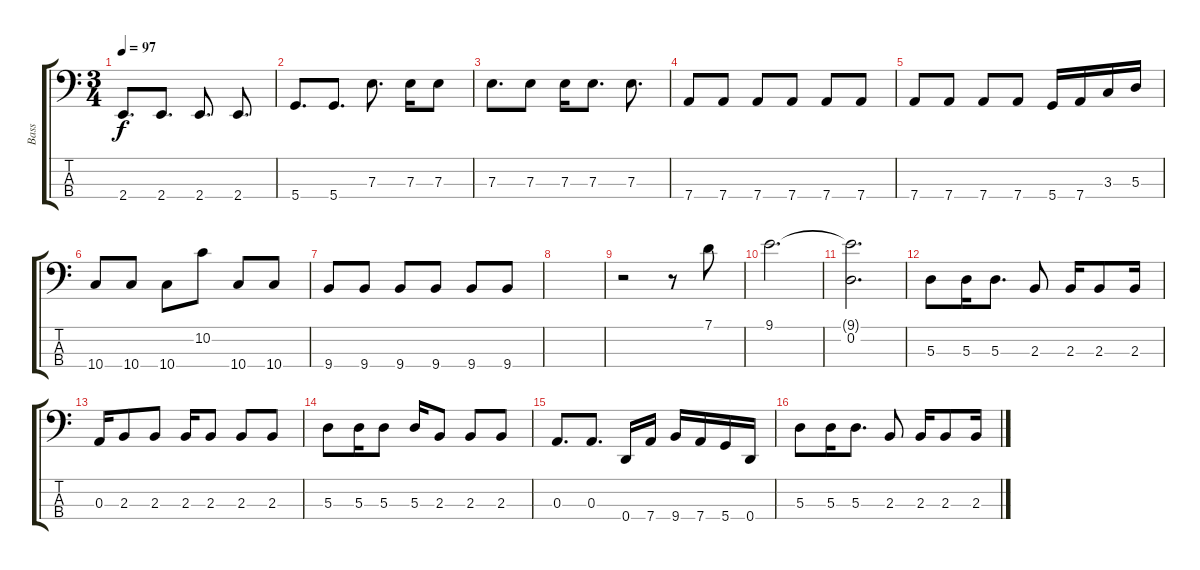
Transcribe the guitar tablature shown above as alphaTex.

\track ("Bass" "Bass") {instrument electricbassfinger}
\staff {score tabs}
\tuning (G2 D2 A1 D1) {hide}
\ts (3 4)
\tempo 97
\clef f4
\ks c
2.4.8{d dy f} 2.4.8{d} 2.4.8{d} 2.4.8{d} |
5.4.8{d} 5.4.8{d} 7.3.8{d} 7.3.16 7.3.8 |
7.3.8{d} 7.3.8 7.3.16 7.3.8{d} 7.3.8{d} |
7.4.8 7.4.8 7.4.8 7.4.8 7.4.8 7.4.8 |
7.4.8 7.4.8 7.4.8 7.4.8 5.4.16 7.4.16 3.3.16 5.3.16 |
10.4.8 10.4.8 10.4.8 10.2.8 10.4.8 10.4.8 |
9.4.8 9.4.8 9.4.8 9.4.8 9.4.8 9.4.8 |
|
r.2 r.8 7.1.8 |
9.1.2{d} |
(9.1{t} 0.2).2{d} |
5.3.8 5.3.16 5.3.8{d} 2.3.8 2.3.16 2.3.8 2.3.16 |
0.3.16 2.3.8 2.3.8 2.3.16 2.3.8 2.3.8 2.3.8 |
5.3.8 5.3.16 5.3.8 5.3.16 2.3.8 2.3.8 2.3.8 |
0.3.8{d} 0.3.8{d} 0.4.16 7.4.16 9.4.16 7.4.16 5.4.16 0.4.16 |
5.3.8 5.3.16 5.3.8{d} 2.3.8 2.3.16 2.3.8 2.3.16
